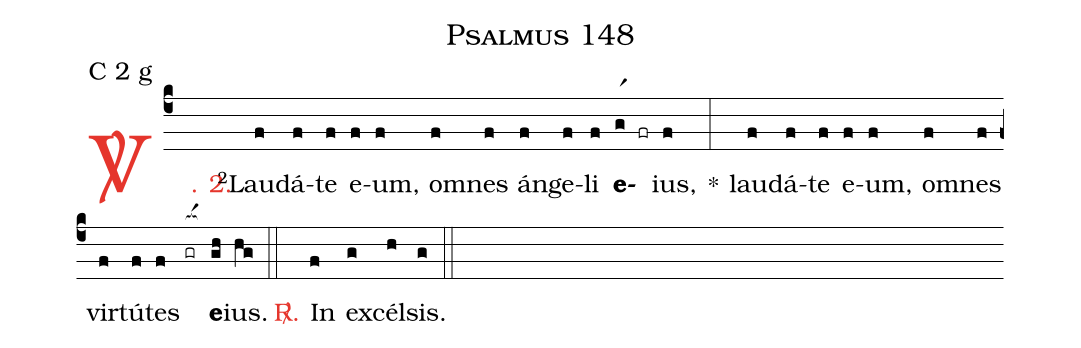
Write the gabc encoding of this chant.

name: Psalmus 148;
mode: C 2 g;
%%
(c4)

<c><sp>V/</sp>. 2.</c>() <v>\VSup{2}</v>Lau(f)dá(f)te(f) e(f)um,(f) om(f)nes(f) án(f)ge(f)li(f) <b>e</b>(gr1)(fr)ius,(f) *(:) lau(f)dá(f)te(f) e(f)um,(f) om(f)nes(f) vir(f)tú(f)tes(f) <nlba>(gr[ocba:1{])<b>e</b></nlba>(gh[ocba:0}])ius.(hg)

(::)

<nlba><c><sp>R/</sp>.</c>() In</nlba>(f) ex(g)cél(h)sis.(g)

(::)
